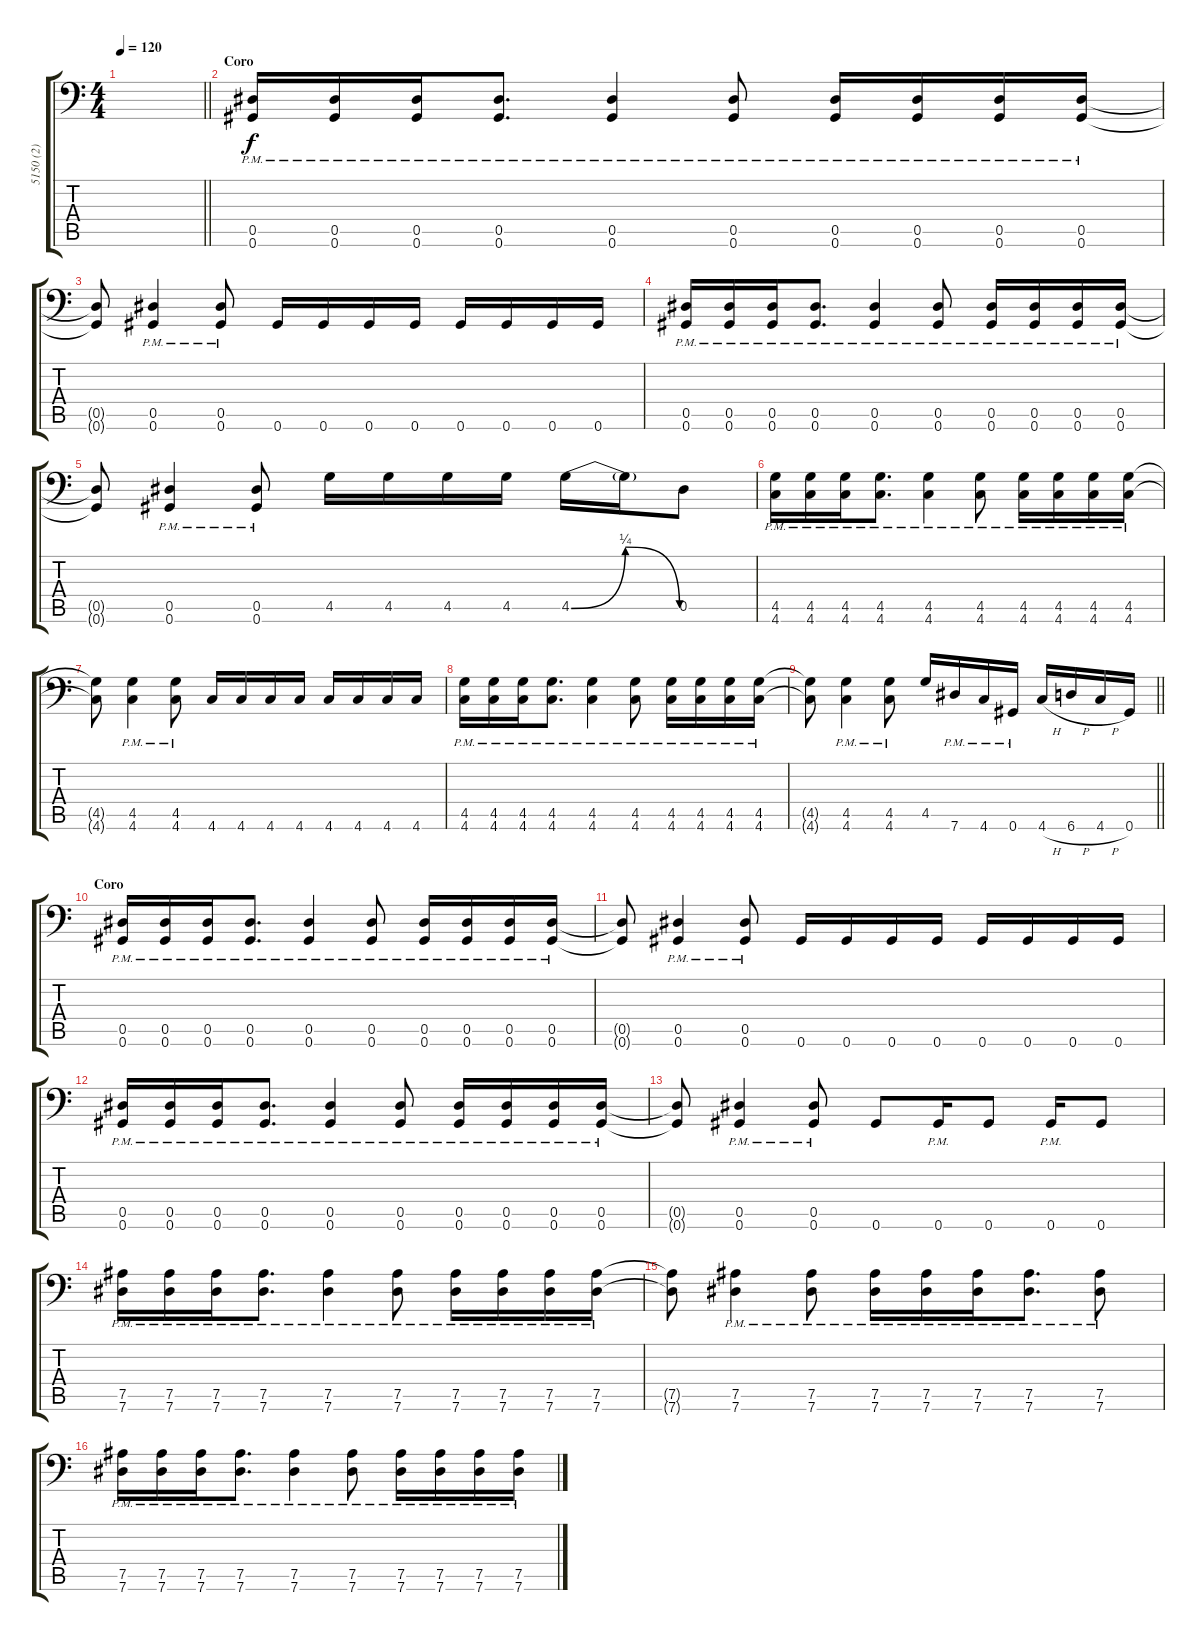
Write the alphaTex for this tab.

\track ("5150 (2)" "5150 (2)") {instrument electricguitarjazz}
\staff {score tabs}
\tuning (Bb3 F3 Db3 Ab2 Eb2 Ab1) {hide}
\ts (4 4)
\tempo 120
\clef f4
\barLineRight lightlight
\ks c
|
\section ("" "Coro")
(0.5{pm} 0.6).16 (0.5{pm} 0.6).16 (0.5{pm} 0.6).16 (0.5{pm} 0.6).8{d} (0.5{pm} 0.6).4 (0.5{pm} 0.6).8 (0.5{pm} 0.6).16 (0.5{pm} 0.6).16 (0.5{pm} 0.6).16 (0.5{pm} 0.6).16 |
(0.5{t} 0.6{t}).8 (0.5{pm} 0.6).4 (0.5{pm} 0.6).8 0.6.16 0.6.16 0.6.16 0.6.16 0.6.16 0.6.16 0.6.16 0.6.16 |
(0.5{pm} 0.6).16 (0.5{pm} 0.6).16 (0.5{pm} 0.6).16 (0.5{pm} 0.6).8{d} (0.5{pm} 0.6).4 (0.5{pm} 0.6).8 (0.5{pm} 0.6).16 (0.5{pm} 0.6).16 (0.5{pm} 0.6).16 (0.5{pm} 0.6).16 |
(0.5{t} 0.6{t}).8 (0.5{pm} 0.6).4 (0.5{pm} 0.6).8 4.5.16 4.5.16 4.5.16 4.5.16 4.5{be (bendrelease 0 0 30 1 45 1 60 0)}.16 4.5{t}.16 0.5.8 |
(4.5{pm} 4.6).16 (4.5{pm} 4.6).16 (4.5{pm} 4.6).16 (4.5{pm} 4.6).8{d} (4.5{pm} 4.6).4 (4.5{pm} 4.6).8 (4.5{pm} 4.6).16 (4.5{pm} 4.6).16 (4.5{pm} 4.6).16 (4.5{pm} 4.6).16 |
(4.5{t} 4.6{t}).8 (4.5{pm} 4.6).4 (4.5{pm} 4.6).8 4.6.16 4.6.16 4.6.16 4.6.16 4.6.16 4.6.16 4.6.16 4.6.16 |
(4.5{pm} 4.6).16 (4.5{pm} 4.6).16 (4.5{pm} 4.6).16 (4.5{pm} 4.6).8{d} (4.5{pm} 4.6).4 (4.5{pm} 4.6).8 (4.5{pm} 4.6).16 (4.5{pm} 4.6).16 (4.5{pm} 4.6).16 (4.5{pm} 4.6).16 |
\barLineRight lightlight
(4.5{t} 4.6{t}).8 (4.5{pm} 4.6).4 (4.5{pm} 4.6).8 4.5.16 7.6{pm}.16 4.6{pm}.16 0.6{pm}.16 4.6{h}.16 6.6{h}.16 4.6{h}.16 0.6.16 |
\section ("" "Coro")
(0.5{pm} 0.6).16 (0.5{pm} 0.6).16 (0.5{pm} 0.6).16 (0.5{pm} 0.6).8{d} (0.5{pm} 0.6).4 (0.5{pm} 0.6).8 (0.5{pm} 0.6).16 (0.5{pm} 0.6).16 (0.5{pm} 0.6).16 (0.5{pm} 0.6).16 |
(0.5{t} 0.6{t}).8 (0.5{pm} 0.6).4 (0.5{pm} 0.6).8 0.6.16 0.6.16 0.6.16 0.6.16 0.6.16 0.6.16 0.6.16 0.6.16 |
(0.5{pm} 0.6).16 (0.5{pm} 0.6).16 (0.5{pm} 0.6).16 (0.5{pm} 0.6).8{d} (0.5{pm} 0.6).4 (0.5{pm} 0.6).8 (0.5{pm} 0.6).16 (0.5{pm} 0.6).16 (0.5{pm} 0.6).16 (0.5{pm} 0.6).16 |
(0.5{t} 0.6{t}).8 (0.5{pm} 0.6).4 (0.5{pm} 0.6).8 0.6.8 0.6{pm}.16 0.6.8 0.6{pm}.16 0.6.8 |
(7.5{pm} 7.6).16 (7.5{pm} 7.6).16 (7.5{pm} 7.6).16 (7.5{pm} 7.6).8{d} (7.5{pm} 7.6).4 (7.5{pm} 7.6).8 (7.5{pm} 7.6).16 (7.5{pm} 7.6).16 (7.5{pm} 7.6).16 (7.5{pm} 7.6).16 |
(7.5{t} 7.6{t}).8 (7.5{pm} 7.6).4 (7.5{pm} 7.6).8 (7.5{pm} 7.6).16 (7.5{pm} 7.6).16 (7.5{pm} 7.6).16 (7.5{pm} 7.6).8{d} (7.5{pm} 7.6).8 |
(7.5{pm} 7.6).16 (7.5{pm} 7.6).16 (7.5{pm} 7.6).16 (7.5{pm} 7.6).8{d} (7.5{pm} 7.6).4 (7.5{pm} 7.6).8 (7.5{pm} 7.6).16 (7.5{pm} 7.6).16 (7.5{pm} 7.6).16 (7.5{pm} 7.6).16
